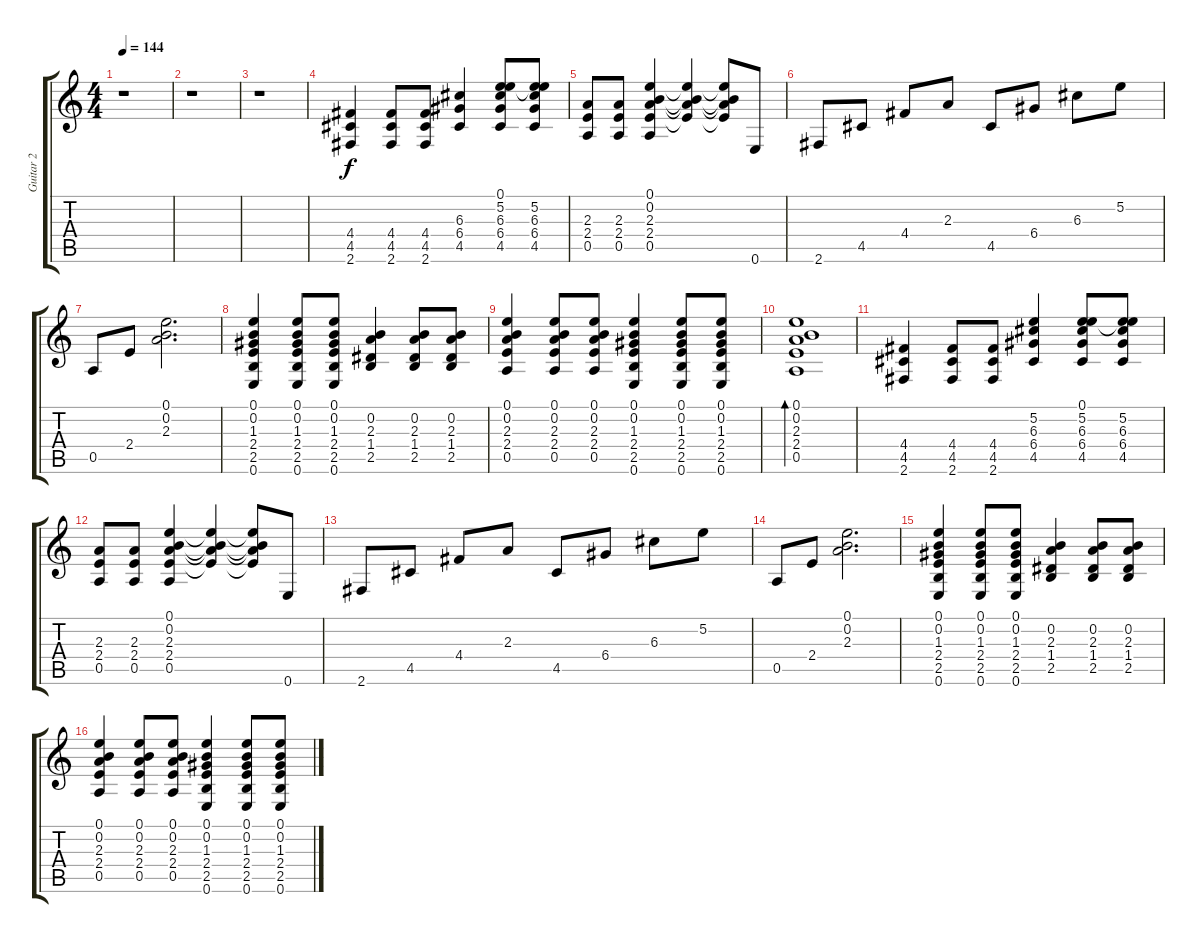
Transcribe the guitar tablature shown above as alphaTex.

\track ("Guitar 2" "Guitar 2") {instrument distortionguitar}
\staff {score tabs}
\tuning (E4 B3 G3 D3 A2 E2) {hide}
\ts (4 4)
\tempo 144
\clef g2
\ks c
r.1{dy f instrument distortionguitar} |
r.1 |
r.1 |
(4.4 4.5 2.6).4 (4.4 4.5 2.6).8 (4.4 4.5 2.6).8 (6.3 6.4 4.5).4 (0.1 5.2 6.3 6.4 4.5).8 (0.1{t} 5.2 6.3 6.4 4.5).8 |
(2.3 2.4 0.5).8 (2.3 2.4 0.5).8 (0.1 0.2 2.3 2.4 0.5).4 (0.1{t} 0.2{t} 2.3{t} 2.4{t}).4 (0.1{t} 0.2{t} 2.3{t} 2.4{t}).8 0.6.8 |
2.6.8 4.5.8 4.4.8 2.3.8 4.5.8 6.4.8 6.3.8 5.2.8 |
0.5.8 2.4.8 (0.1 0.2 2.3).2{d} |
(0.1 0.2 1.3 2.4 2.5 0.6).4 (0.1 0.2 1.3 2.4 2.5 0.6).8 (0.1 0.2 1.3 2.4 2.5 0.6).8 (0.2 2.3 1.4 2.5).4 (0.2 2.3 1.4 2.5).8 (0.2 2.3 1.4 2.5).8 |
(0.1 0.2 2.3 2.4 0.5).4 (0.1 0.2 2.3 2.4 0.5).8 (0.1 0.2 2.3 2.4 0.5).8 (0.1 0.2 1.3 2.4 2.5 0.6).4 (0.1 0.2 1.3 2.4 2.5 0.6).8 (0.1 0.2 1.3 2.4 2.5 0.6).8 |
(0.1 0.2 2.3 2.4 0.5).1{bd 60} |
(4.4 4.5 2.6).4 (4.4 4.5 2.6).8 (4.4 4.5 2.6).8 (5.2 6.3 6.4 4.5).4 (0.1 5.2 6.3 6.4 4.5).8 (0.1{t} 5.2 6.3 6.4 4.5).8 |
(2.3 2.4 0.5).8 (2.3 2.4 0.5).8 (0.1 0.2 2.3 2.4 0.5).4 (0.1{t} 0.2{t} 2.3{t} 2.4{t}).4 (0.1{t} 0.2{t} 2.3{t} 2.4{t}).8 0.6.8 |
2.6.8 4.5.8 4.4.8 2.3.8 4.5.8 6.4.8 6.3.8 5.2.8 |
0.5.8 2.4.8 (0.1 0.2 2.3).2{d} |
(0.1 0.2 1.3 2.4 2.5 0.6).4 (0.1 0.2 1.3 2.4 2.5 0.6).8 (0.1 0.2 1.3 2.4 2.5 0.6).8 (0.2 2.3 1.4 2.5).4 (0.2 2.3 1.4 2.5).8 (0.2 2.3 1.4 2.5).8 |
(0.1 0.2 2.3 2.4 0.5).4 (0.1 0.2 2.3 2.4 0.5).8 (0.1 0.2 2.3 2.4 0.5).8 (0.1 0.2 1.3 2.4 2.5 0.6).4 (0.1 0.2 1.3 2.4 2.5 0.6).8 (0.1 0.2 1.3 2.4 2.5 0.6).8
